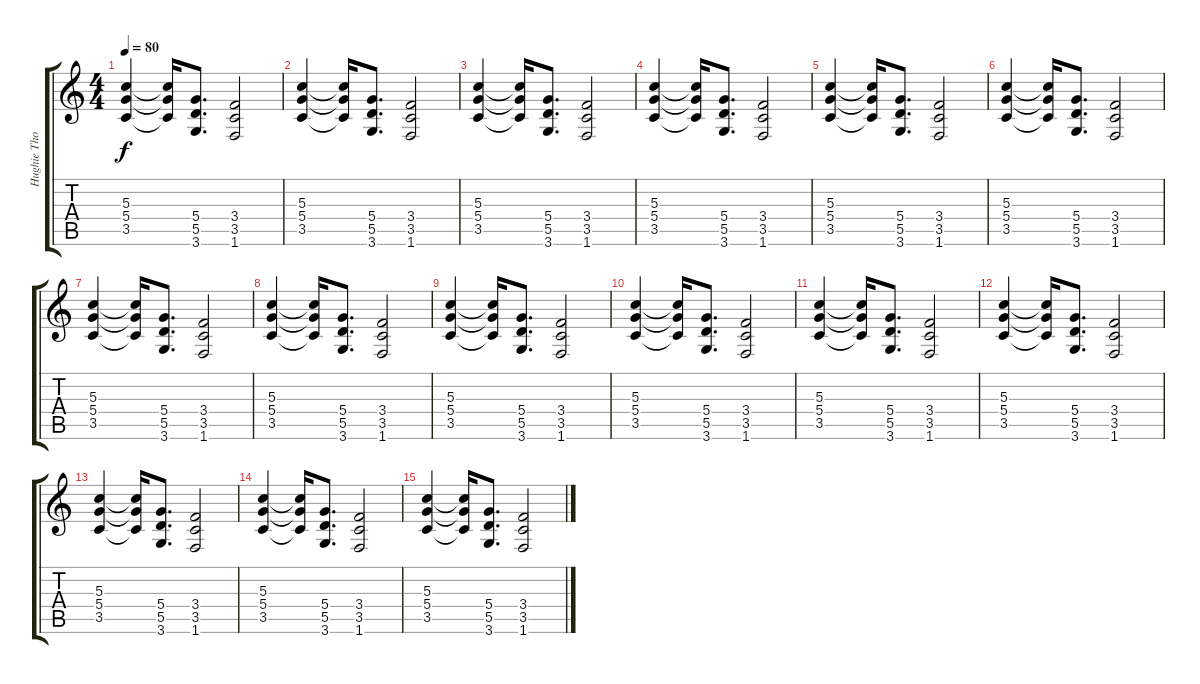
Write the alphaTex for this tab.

\track ("Hughie Thomasson Guitar" "Hughie Tho") {instrument electricguitarclean}
\staff {score tabs}
\tuning (E4 B3 G3 D3 A2 E2) {hide}
\ts (4 4)
\tempo 80
\clef g2
\ks c
(5.3 5.4 3.5).4{dy f} (5.3{t} 5.4{t} 3.5{t}).16 (5.4 5.5 3.6).8{d} (3.4 3.5 1.6).2 |
(5.3 5.4 3.5).4{instrument overdrivenguitar} (5.3{t} 5.4{t} 3.5{t}).16 (5.4 5.5 3.6).8{d} (3.4 3.5 1.6).2 |
(5.3 5.4 3.5).4 (5.3{t} 5.4{t} 3.5{t}).16 (5.4 5.5 3.6).8{d} (3.4 3.5 1.6).2 |
(5.3 5.4 3.5).4{instrument overdrivenguitar} (5.3{t} 5.4{t} 3.5{t}).16 (5.4 5.5 3.6).8{d} (3.4 3.5 1.6).2 |
(5.3 5.4 3.5).4 (5.3{t} 5.4{t} 3.5{t}).16 (5.4 5.5 3.6).8{d} (3.4 3.5 1.6).2 |
(5.3 5.4 3.5).4{instrument overdrivenguitar} (5.3{t} 5.4{t} 3.5{t}).16 (5.4 5.5 3.6).8{d} (3.4 3.5 1.6).2 |
(5.3 5.4 3.5).4 (5.3{t} 5.4{t} 3.5{t}).16 (5.4 5.5 3.6).8{d} (3.4 3.5 1.6).2 |
(5.3 5.4 3.5).4{instrument overdrivenguitar} (5.3{t} 5.4{t} 3.5{t}).16 (5.4 5.5 3.6).8{d} (3.4 3.5 1.6).2 |
(5.3 5.4 3.5).4 (5.3{t} 5.4{t} 3.5{t}).16 (5.4 5.5 3.6).8{d} (3.4 3.5 1.6).2 |
(5.3 5.4 3.5).4{instrument overdrivenguitar} (5.3{t} 5.4{t} 3.5{t}).16 (5.4 5.5 3.6).8{d} (3.4 3.5 1.6).2 |
(5.3 5.4 3.5).4 (5.3{t} 5.4{t} 3.5{t}).16 (5.4 5.5 3.6).8{d} (3.4 3.5 1.6).2 |
(5.3 5.4 3.5).4{instrument overdrivenguitar} (5.3{t} 5.4{t} 3.5{t}).16 (5.4 5.5 3.6).8{d} (3.4 3.5 1.6).2 |
(5.3 5.4 3.5).4 (5.3{t} 5.4{t} 3.5{t}).16 (5.4 5.5 3.6).8{d} (3.4 3.5 1.6).2 |
(5.3 5.4 3.5).4{instrument overdrivenguitar} (5.3{t} 5.4{t} 3.5{t}).16 (5.4 5.5 3.6).8{d} (3.4 3.5 1.6).2 |
(5.3 5.4 3.5).4 (5.3{t} 5.4{t} 3.5{t}).16 (5.4 5.5 3.6).8{d} (3.4 3.5 1.6).2
